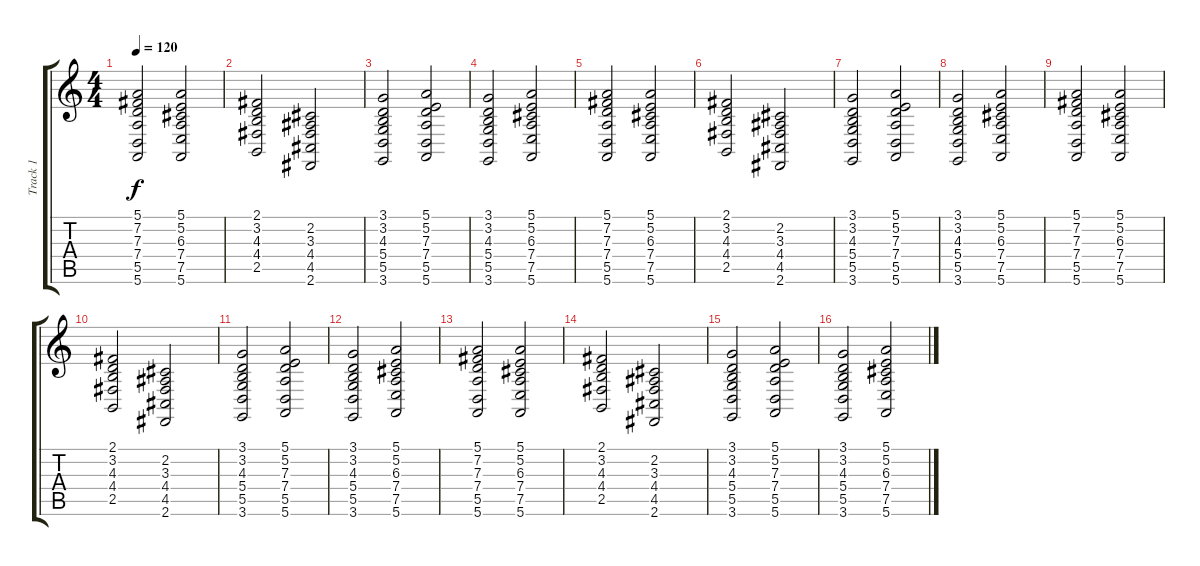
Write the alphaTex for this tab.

\track ("Track 1" "Track 1") {instrument harpsichord}
\staff {score tabs}
\tuning (E4 B3 G3 D3 A2 E2) {hide}
\ts (4 4)
\tempo 120
\clef g2
\ks c
(5.1 7.2 7.3 7.4 5.5 5.6).2{dy f} (5.1 5.2 6.3 7.4 7.5 5.6).2 |
(2.1 3.2 4.3 4.4 2.5).2 (2.2 3.3 4.4 4.5 2.6).2 |
(3.1 3.2 4.3 5.4 5.5 3.6).2 (5.1 5.2 7.3 7.4 5.5 5.6).2 |
(3.1 3.2 4.3 5.4 5.5 3.6).2 (5.1 5.2 6.3 7.4 7.5 5.6).2 |
(5.1 7.2 7.3 7.4 5.5 5.6).2 (5.1 5.2 6.3 7.4 7.5 5.6).2 |
(2.1 3.2 4.3 4.4 2.5).2 (2.2 3.3 4.4 4.5 2.6).2 |
(3.1 3.2 4.3 5.4 5.5 3.6).2 (5.1 5.2 7.3 7.4 5.5 5.6).2 |
(3.1 3.2 4.3 5.4 5.5 3.6).2 (5.1 5.2 6.3 7.4 7.5 5.6).2 |
(5.1 7.2 7.3 7.4 5.5 5.6).2 (5.1 5.2 6.3 7.4 7.5 5.6).2 |
(2.1 3.2 4.3 4.4 2.5).2 (2.2 3.3 4.4 4.5 2.6).2 |
(3.1 3.2 4.3 5.4 5.5 3.6).2 (5.1 5.2 7.3 7.4 5.5 5.6).2 |
(3.1 3.2 4.3 5.4 5.5 3.6).2 (5.1 5.2 6.3 7.4 7.5 5.6).2 |
(5.1 7.2 7.3 7.4 5.5 5.6).2 (5.1 5.2 6.3 7.4 7.5 5.6).2 |
(2.1 3.2 4.3 4.4 2.5).2 (2.2 3.3 4.4 4.5 2.6).2 |
(3.1 3.2 4.3 5.4 5.5 3.6).2 (5.1 5.2 7.3 7.4 5.5 5.6).2 |
(3.1 3.2 4.3 5.4 5.5 3.6).2 (5.1 5.2 6.3 7.4 7.5 5.6).2
